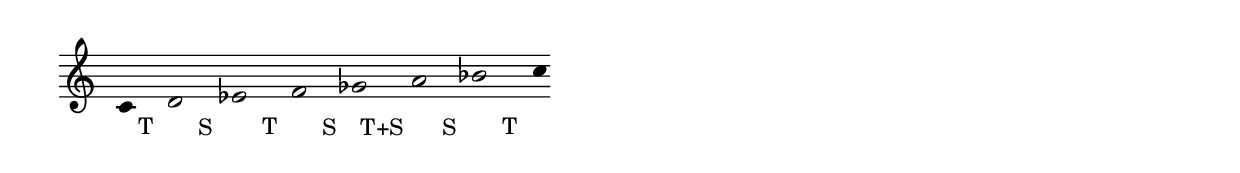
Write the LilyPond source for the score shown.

\version "2.18.2"
\header {
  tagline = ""
}

\score {

\new Staff \relative c' {
  \omit Staff.TimeSignature
  \cadenzaOn
  c4
    \hideNotes
    \absolute c'2 _"T"
    \unHideNotes
  d
    \hideNotes
    \absolute c'2 _"S"
    \unHideNotes
  ees
    \hideNotes
    \absolute c'2 _"T"
    \unHideNotes
  f
    \hideNotes
    \absolute c'2 _"S"
    \unHideNotes
  ges
    \hideNotes
    \absolute c'2 _\markup{\halign #CENTER "T+S"}
    \unHideNotes
  a
    \hideNotes
    \absolute c'2 _"S"
    \unHideNotes
  bes
    \hideNotes
    \absolute c'2 _"T"
    \unHideNotes
  c4
}

\layout {
    %  ragged-last = ##t
    %  line-width = 150\mm
    indent = 0\mm
    \context {
      \Voice
      \remove "Stem_engraver"
    }
}

%\midi {
%     \tempo 4 = 130
%}

} %score

